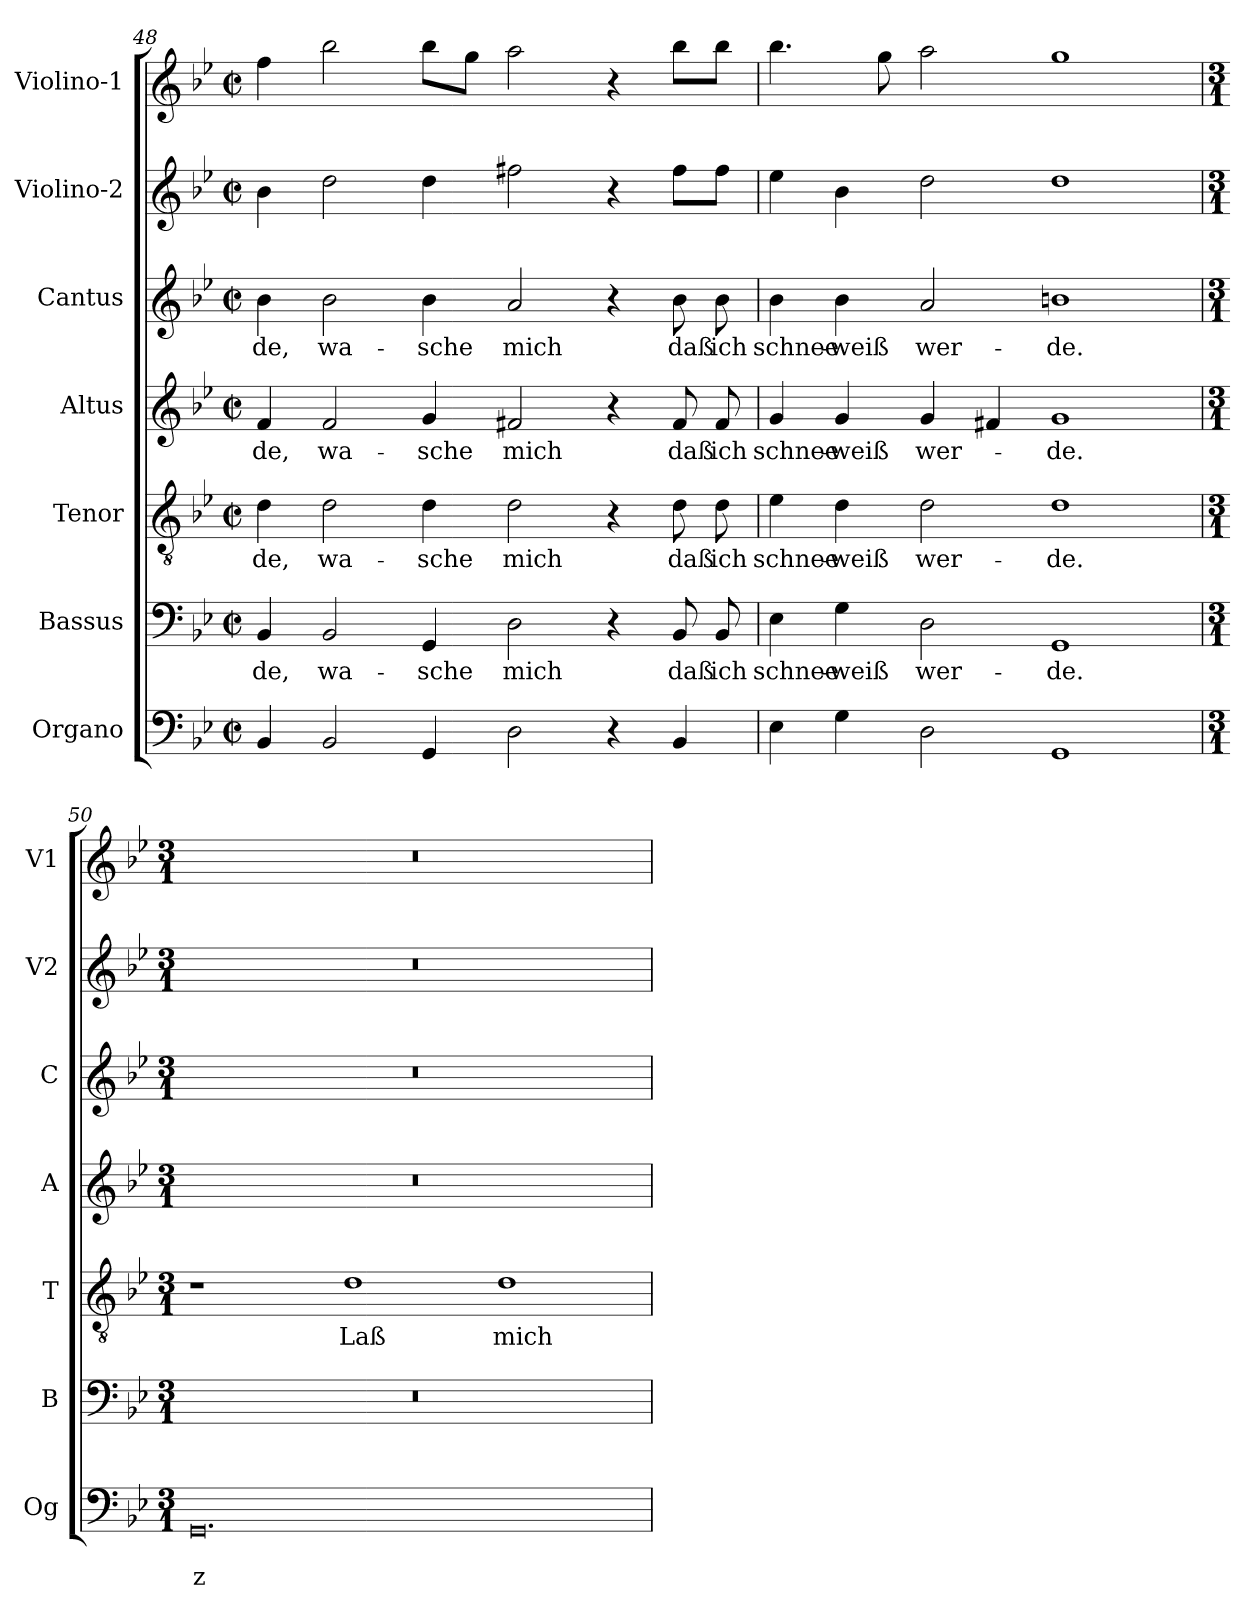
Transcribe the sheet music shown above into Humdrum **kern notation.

**kern	**text	**text	**kern	**text	**kern	**text	**kern	**text	**kern	**text	**kern	**kern
*part7	*part7	*part7	*part6	*part6	*part5	*part5	*part4	*part4	*part3	*part3	*part2	*part1
*staff7	*staff7	*staff7	*staff6	*staff6	*staff5	*staff5	*staff4	*staff4	*staff3	*staff3	*staff2	*staff1
*I"Organo	*	*	*I"Bassus	*	*I"Tenor	*	*I"Altus	*	*I"Cantus	*	*I"Violino-2	*I"Violino-1
*I'Og	*	*	*I'B	*	*I'T	*	*I'A	*	*I'C	*	*I'V2	*I'V1
*clefF4	*	*	*clefF4	*	*clefGv2	*	*clefG2	*	*clefG2	*	*clefG2	*clefG2
*k[b-e-]	*	*	*k[b-e-]	*	*k[b-e-]	*	*k[b-e-]	*	*k[b-e-]	*	*k[b-e-]	*k[b-e-]
*B-:	*	*	*B-:	*	*B-:	*	*B-:	*	*B-:	*	*B-:	*B-:
*M2/2	*	*	*M2/2	*	*M2/2	*	*M2/2	*	*M2/2	*	*M2/2	*M2/2
*met(c|)	*	*	*met(c|)	*	*met(c|)	*	*met(c|)	*	*met(c|)	*	*met(c|)	*met(c|)
=48	=48	=48	=48	=48	=48	=48	=48	=48	=48	=48	=48	=48
!	!	!	!	!LO:LY:b	!	!	!	!	!	!	!	!
!	!	!	!	!	!	!LO:LY:b	!	!	!	!	!	!
!	!	!	!	!	!	!	!	!LO:LY:b	!	!	!	!
!	!	!	!	!	!	!	!	!	!	!LO:LY:b	!	!
4BB-/	.	.	4BB-/	-de,	4d\	-de,	4f/	-de,	4b-\	-de,	4b-\	4ff\
!	!	!	!	!LO:LY:b	!	!	!	!	!	!	!	!
!	!	!	!	!	!	!LO:LY:b	!	!	!	!	!	!
!	!	!	!	!	!	!	!	!LO:LY:b	!	!	!	!
!	!	!	!	!	!	!	!	!	!	!LO:LY:b	!	!
2BB-/	.	.	2BB-/	wa-	2d\	wa-	2f/	wa-	2b-\	wa-	2dd\	2bb-\
!	!	!	!	!LO:LY:b	!	!	!	!	!	!	!	!
!	!	!	!	!	!	!LO:LY:b	!	!	!	!	!	!
!	!	!	!	!	!	!	!	!LO:LY:b	!	!	!	!
!	!	!	!	!	!	!	!	!	!	!LO:LY:b	!	!
4GG/	.	.	4GG/	-sche	4d\	-sche	4g/	-sche	4b-\	-sche	4dd\	8bb-\L
.	.	.	.	.	.	.	.	.	.	.	.	8gg\J
!	!	!	!	!LO:LY:b	!	!	!	!	!	!	!	!
!	!	!	!	!	!	!LO:LY:b	!	!	!	!	!	!
!	!	!	!	!	!	!	!	!LO:LY:b	!	!	!	!
!	!	!	!	!	!	!	!	!	!	!LO:LY:b	!	!
2D\	.	.	2D\	mich	2d\	mich	2f#X/	mich	2a/	mich	2ff#X\	2aa\
4r	.	.	4r	.	4r	.	4r	.	4r	.	4r	4r
!	!	!	!	!LO:LY:b	!	!	!	!	!	!	!	!
!	!	!	!	!	!	!LO:LY:b	!	!	!	!	!	!
!	!	!	!	!	!	!	!	!LO:LY:b	!	!	!	!
!	!	!	!	!	!	!	!	!	!	!LO:LY:b	!	!
4BB-/	.	.	8BB-/	daß	8d\	daß	8f#/	daß	8b-\	daß	8ff#\L	8bb-\L
!	!	!	!	!LO:LY:b	!	!	!	!	!	!	!	!
!	!	!	!	!	!	!LO:LY:b	!	!	!	!	!	!
!	!	!	!	!	!	!	!	!LO:LY:b	!	!	!	!
!	!	!	!	!	!	!	!	!	!	!LO:LY:b	!	!
.	.	.	8BB-/	ich	8d\	ich	8f#/	ich	8b-\	ich	8ff#\J	8bb-\J
=49	=49	=49	=49	=49	=49	=49	=49	=49	=49	=49	=49	=49
!	!	!	!	!LO:LY:b	!	!	!	!	!	!	!	!
!	!	!	!	!	!	!LO:LY:b	!	!	!	!	!	!
!	!	!	!	!	!	!	!	!LO:LY:b	!	!	!	!
!	!	!	!	!	!	!	!	!	!	!LO:LY:b	!	!
4E-\	.	.	4E-\	schnee-	4e-\	schnee-	4g/	schnee-	4b-\	schnee-	4ee-\	4.bb-\
!	!	!	!	!LO:LY:b	!	!	!	!	!	!	!	!
!	!	!	!	!	!	!LO:LY:b	!	!	!	!	!	!
!	!	!	!	!	!	!	!	!LO:LY:b	!	!	!	!
!	!	!	!	!	!	!	!	!	!	!LO:LY:b	!	!
4G\	.	.	4G\	-weiß	4d\	-weiß	4g/	-weiß	4b-\	-weiß	4b-\	.
.	.	.	.	.	.	.	.	.	.	.	.	8gg\
!	!	!	!	!LO:LY:b	!	!	!	!	!	!	!	!
!	!	!	!	!	!	!LO:LY:b	!	!	!	!	!	!
!	!	!	!	!	!	!	!	!LO:LY:b	!	!	!	!
!	!	!	!	!	!	!	!	!	!	!LO:LY:b	!	!
2D\	.	.	2D\	wer-	2d\	wer-	4g/	wer-	2a/	wer-	2dd\	2aa\
.	.	.	.	.	.	.	4f#X/	.	.	.	.	.
!	!	!	!	!LO:LY:b	!	!	!	!	!	!	!	!
!	!	!	!	!	!	!LO:LY:b	!	!	!	!	!	!
!	!	!	!	!	!	!	!	!LO:LY:b	!	!	!	!
!	!	!	!	!	!	!	!	!	!	!LO:LY:b	!	!
1GG	.	.	1GG	-de.	1d	-de.	1g	-de.	1bn	-de.	1dd	1gg
!!LO:PB:g=z
=50	=50	=50	=50	=50	=50	=50	=50	=50	=50	=50	=50	=50
*M3/1	*	*	*M3/1	*	*M3/1	*	*M3/1	*	*M3/1	*	*M3/1	*M3/1
!	!	!LO:LY:b	!	!	!	!	!	!	!	!	!	!
0.GG	.	z	0.r	.	1r	.	0.r	.	0.r	.	0.r	0.r
!	!	!	!	!	!	!LO:LY:b	!	!	!	!	!	!
.	.	.	.	.	1d	Laß	.	.	.	.	.	.
!	!	!	!	!	!	!LO:LY:b	!	!	!	!	!	!
.	.	.	.	.	1d	mich	.	.	.	.	.	.
=	=	=	=	=	=	=	=	=	=	=	=	=
*-	*-	*-	*-	*-	*-	*-	*-	*-	*-	*-	*-	*-
